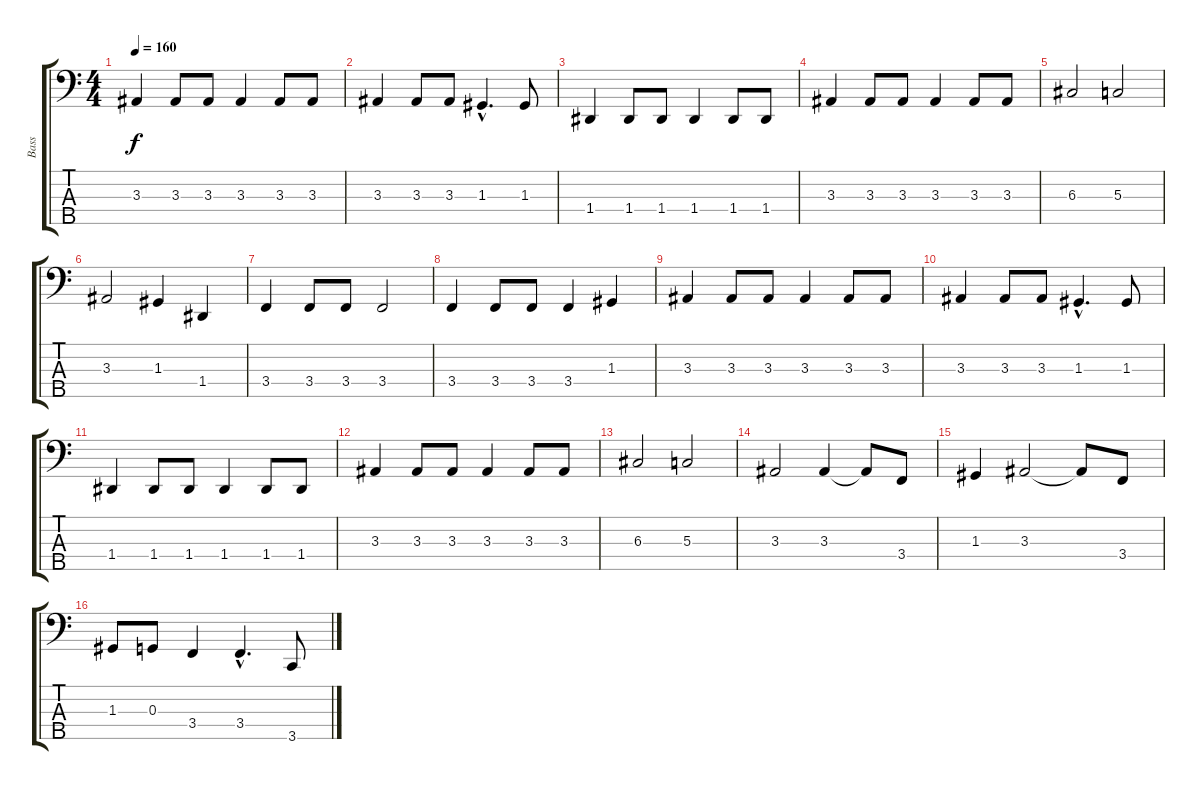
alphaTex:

\track ("Bass" "Bass") {instrument electricbassfinger}
\staff {score tabs}
\tuning (F2 C2 G1 D1 A0) {hide}
\ts (4 4)
\tempo 160
\clef f4
\ks c
3.3.4{dy f} 3.3.8 3.3.8 3.3.4 3.3.8 3.3.8 |
3.3.4 3.3.8 3.3.8 1.3{hac}.4{d} 1.3.8 |
1.4.4 1.4.8 1.4.8 1.4.4 1.4.8 1.4.8 |
3.3.4 3.3.8 3.3.8 3.3.4 3.3.8 3.3.8 |
6.3.2 5.3.2 |
3.3.2 1.3.4 1.4.4 |
3.4.4 3.4.8 3.4.8 3.4.2 |
3.4.4 3.4.8 3.4.8 3.4.4 1.3.4 |
3.3.4 3.3.8 3.3.8 3.3.4 3.3.8 3.3.8 |
3.3.4 3.3.8 3.3.8 1.3{hac}.4{d} 1.3.8 |
1.4.4 1.4.8 1.4.8 1.4.4 1.4.8 1.4.8 |
3.3.4 3.3.8 3.3.8 3.3.4 3.3.8 3.3.8 |
6.3.2 5.3.2 |
3.3.2 3.3.4 3.3{t}.8 3.4.8 |
1.3.4 3.3.2 3.3{t}.8 3.4.8 |
1.3.8 0.3.8 3.4.4 3.4{hac}.4{d} 3.5.8
